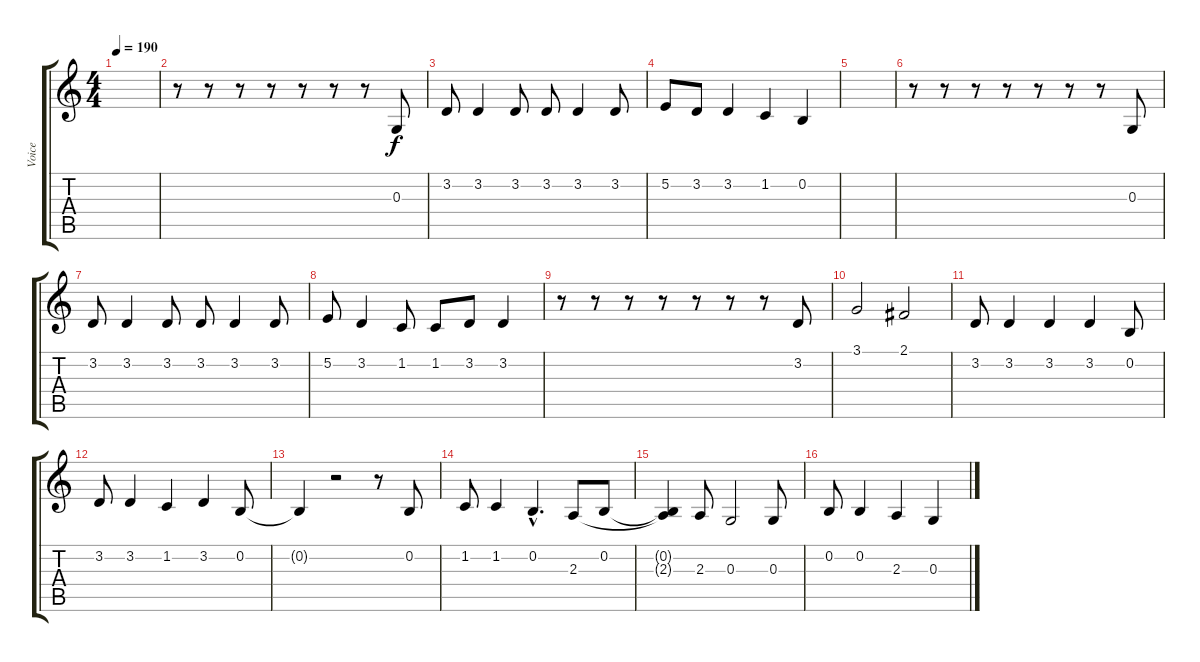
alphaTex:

\track ("Voice" "Voice") {instrument oboe}
\staff {score tabs}
\tuning (E4 B3 G3 D3 A2 E2) {hide}
\ts (4 4)
\tempo 190
\clef g2
\ks c
|
r.8 r.8 r.8 r.8 r.8 r.8 r.8 0.3.8 |
3.2.8 3.2.4 3.2.8 3.2.8 3.2.4 3.2.8 |
5.2.8 3.2.8 3.2.4 1.2.4 0.2.4 |
|
r.8 r.8 r.8 r.8 r.8 r.8 r.8 0.3.8 |
3.2.8 3.2.4 3.2.8 3.2.8 3.2.4 3.2.8 |
5.2.8 3.2.4 1.2.8 1.2.8 3.2.8 3.2.4 |
r.8 r.8 r.8 r.8 r.8 r.8 r.8 3.2.8 |
3.1.2 2.1.2 |
3.2.8 3.2.4 3.2.4 3.2.4 0.2.8 |
3.2.8 3.2.4 1.2.4 3.2.4 0.2.8 |
0.2{t}.4 r.2 r.8 0.2.8 |
1.2.8 1.2.4 0.2{hac}.4{d} 2.3.8 0.2.8 |
(0.2{t} 2.3{t}).4 2.3.8 0.3.2 0.3.8 |
0.2.8 0.2.4 2.3.4 0.3.4
